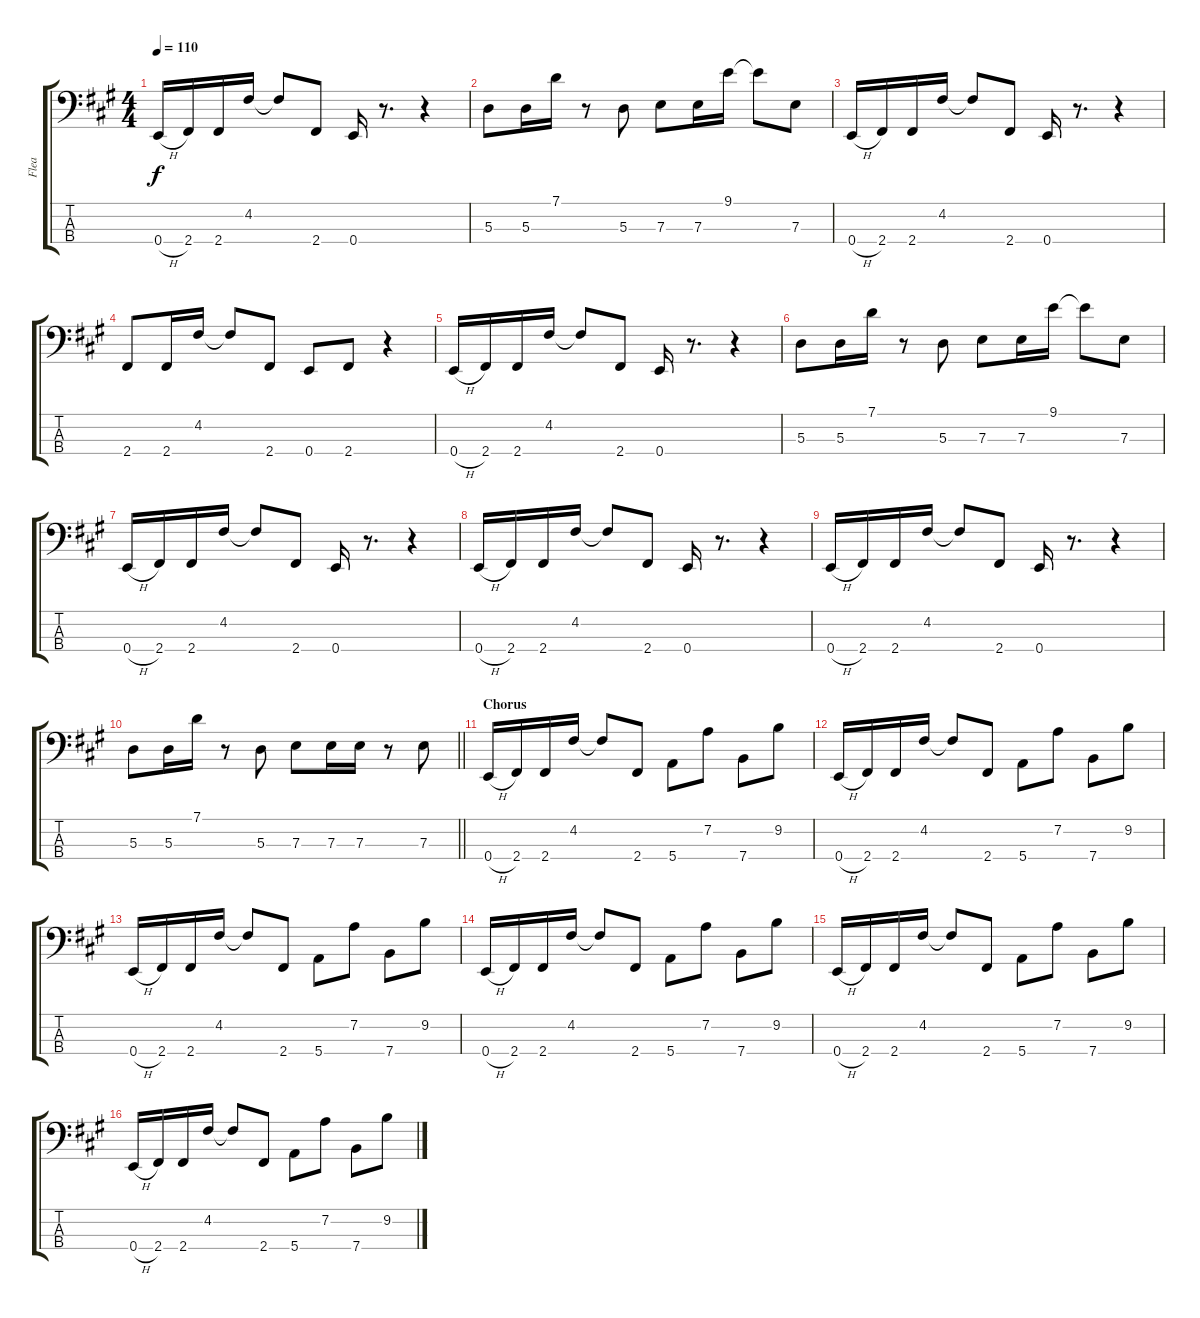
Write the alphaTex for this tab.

\track ("Flea" "Flea") {instrument slapbass1}
\staff {score tabs}
\tuning (G2 D2 A1 E1) {hide}
\ts (4 4)
\tempo 110
\clef f4
\ks a
0.4{h}.16{dy f} 2.4.16 2.4.16 4.2.16 4.2{t}.8 2.4.8 0.4.16 r.8{d} r.4 |
5.3.8 5.3.16 7.1.16 r.8 5.3.8 7.3.8 7.3.16 9.1.16 9.1{t}.8 7.3.8 |
0.4{h}.16 2.4.16 2.4.16 4.2.16 4.2{t}.8 2.4.8 0.4.16 r.8{d} r.4 |
2.4.8 2.4.16 4.2.16 4.2{t}.8 2.4.8 0.4.8 2.4.8 r.4 |
0.4{h}.16 2.4.16 2.4.16 4.2.16 4.2{t}.8 2.4.8 0.4.16 r.8{d} r.4 |
5.3.8 5.3.16 7.1.16 r.8 5.3.8 7.3.8 7.3.16 9.1.16 9.1{t}.8 7.3.8 |
0.4{h}.16 2.4.16 2.4.16 4.2.16 4.2{t}.8 2.4.8 0.4.16 r.8{d} r.4 |
0.4{h}.16 2.4.16 2.4.16 4.2.16 4.2{t}.8 2.4.8 0.4.16 r.8{d} r.4 |
0.4{h}.16 2.4.16 2.4.16 4.2.16 4.2{t}.8 2.4.8 0.4.16 r.8{d} r.4 |
\barLineRight lightlight
5.3.8 5.3.16 7.1.16 r.8 5.3.8 7.3.8 7.3.16 7.3.16 r.8 7.3.8 |
\section ("" "Chorus")
0.4{h}.16 2.4.16 2.4.16 4.2.16 4.2{t}.8 2.4.8 5.4.8 7.2.8 7.4.8 9.2.8 |
0.4{h}.16 2.4.16 2.4.16 4.2.16 4.2{t}.8 2.4.8 5.4.8 7.2.8 7.4.8 9.2.8 |
0.4{h}.16 2.4.16 2.4.16 4.2.16 4.2{t}.8 2.4.8 5.4.8 7.2.8 7.4.8 9.2.8 |
0.4{h}.16 2.4.16 2.4.16 4.2.16 4.2{t}.8 2.4.8 5.4.8 7.2.8 7.4.8 9.2.8 |
0.4{h}.16 2.4.16 2.4.16 4.2.16 4.2{t}.8 2.4.8 5.4.8 7.2.8 7.4.8 9.2.8 |
0.4{h}.16 2.4.16 2.4.16 4.2.16 4.2{t}.8 2.4.8 5.4.8 7.2.8 7.4.8 9.2.8
